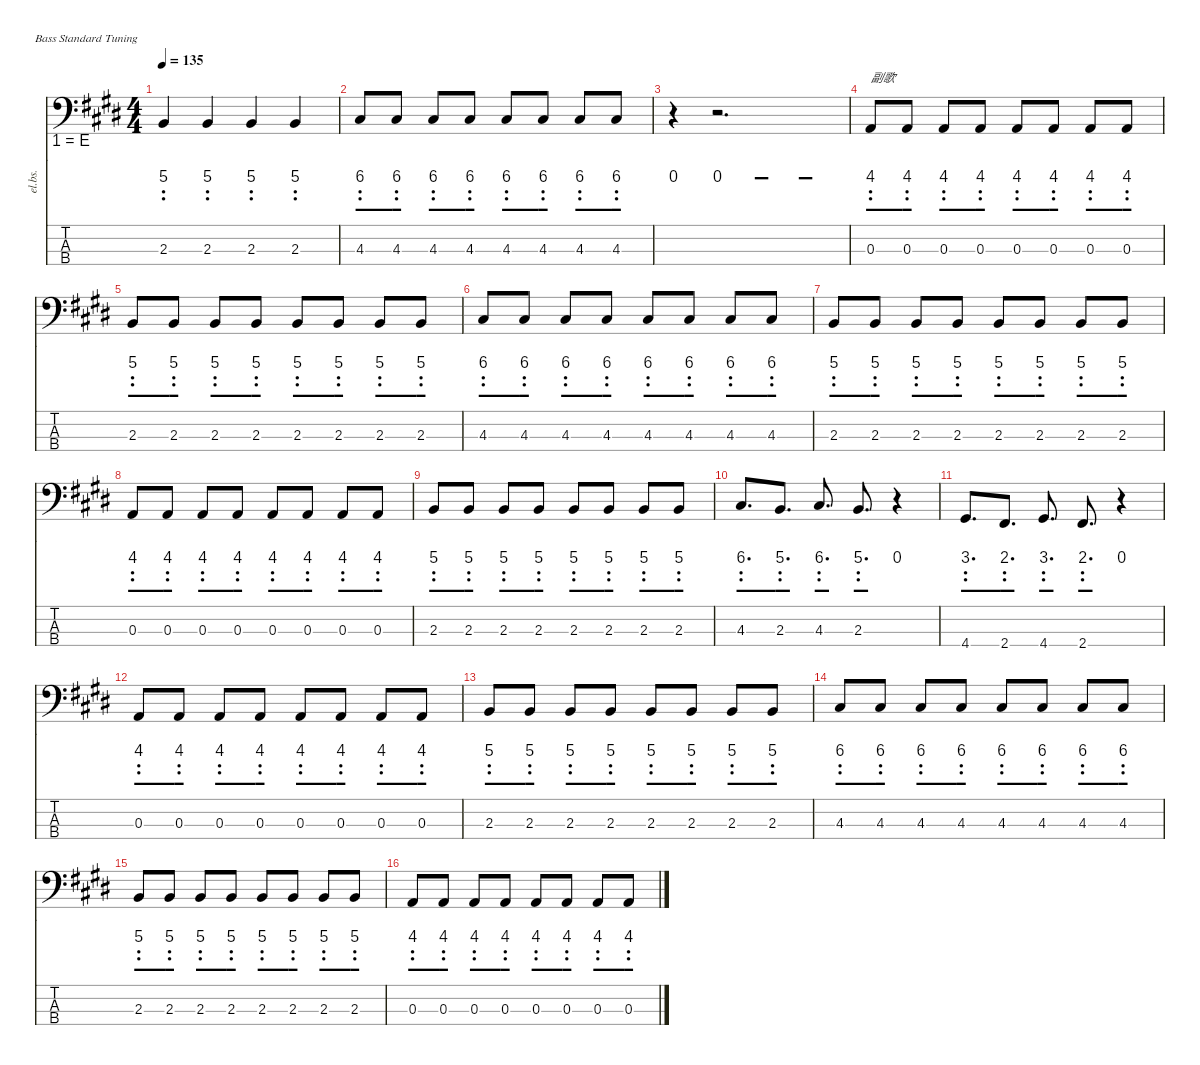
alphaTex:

\defaultSystemsLayout 4
\hideDynamics
\bracketExtendMode nobrackets
\track ("bass" "el.bs.") {instrument electricbassfinger}
\staff {score tabs numbered}
\tuning (G2 D2 A1 E1)
\ts (4 4)
\tempo 135
\clef f4
\ks e
2.3{acc forcenatural}.4{dy mf} 2.3{acc forcenatural}.4 2.3{acc forcenatural}.4 2.3{acc forcenatural}.4 |
4.3{acc #}.8 4.3{acc #}.8 4.3{acc #}.8 4.3{acc #}.8 4.3{acc #}.8 4.3{acc #}.8 4.3{acc #}.8 4.3{acc #}.8 |
r.4 r.2{d} |
0.3{acc forcenatural}.8{txt "副歌"} 0.3{acc forcenatural}.8 0.3{acc forcenatural}.8 0.3{acc forcenatural}.8 0.3{acc forcenatural}.8 0.3{acc forcenatural}.8 0.3{acc forcenatural}.8 0.3{acc forcenatural}.8 |
2.3{acc forcenatural}.8 2.3{acc forcenatural}.8 2.3{acc forcenatural}.8 2.3{acc forcenatural}.8 2.3{acc forcenatural}.8 2.3{acc forcenatural}.8 2.3{acc forcenatural}.8 2.3{acc forcenatural}.8 |
4.3{acc #}.8 4.3{acc #}.8 4.3{acc #}.8 4.3{acc #}.8 4.3{acc #}.8 4.3{acc #}.8 4.3{acc #}.8 4.3{acc #}.8 |
2.3{acc forcenatural}.8 2.3{acc forcenatural}.8 2.3{acc forcenatural}.8 2.3{acc forcenatural}.8 2.3{acc forcenatural}.8 2.3{acc forcenatural}.8 2.3{acc forcenatural}.8 2.3{acc forcenatural}.8 |
0.3{acc forcenatural}.8 0.3{acc forcenatural}.8 0.3{acc forcenatural}.8 0.3{acc forcenatural}.8 0.3{acc forcenatural}.8 0.3{acc forcenatural}.8 0.3{acc forcenatural}.8 0.3{acc forcenatural}.8 |
2.3{acc forcenatural}.8 2.3{acc forcenatural}.8 2.3{acc forcenatural}.8 2.3{acc forcenatural}.8 2.3{acc forcenatural}.8 2.3{acc forcenatural}.8 2.3{acc forcenatural}.8 2.3{acc forcenatural}.8 |
4.3{acc #}.8{d} 2.3{acc forcenatural}.8{d} 4.3{acc #}.8{d} 2.3{acc forcenatural}.8{d} r.4 |
4.4{acc #}.8{d} 2.4{acc #}.8{d} 4.4{acc #}.8{d} 2.4{acc #}.8{d} r.4 |
0.3{acc forcenatural}.8 0.3{acc forcenatural}.8 0.3{acc forcenatural}.8 0.3{acc forcenatural}.8 0.3{acc forcenatural}.8 0.3{acc forcenatural}.8 0.3{acc forcenatural}.8 0.3{acc forcenatural}.8 |
2.3{acc forcenatural}.8 2.3{acc forcenatural}.8 2.3{acc forcenatural}.8 2.3{acc forcenatural}.8 2.3{acc forcenatural}.8 2.3{acc forcenatural}.8 2.3{acc forcenatural}.8 2.3{acc forcenatural}.8 |
4.3{acc #}.8 4.3{acc #}.8 4.3{acc #}.8 4.3{acc #}.8 4.3{acc #}.8 4.3{acc #}.8 4.3{acc #}.8 4.3{acc #}.8 |
2.3{acc forcenatural}.8 2.3{acc forcenatural}.8 2.3{acc forcenatural}.8 2.3{acc forcenatural}.8 2.3{acc forcenatural}.8 2.3{acc forcenatural}.8 2.3{acc forcenatural}.8 2.3{acc forcenatural}.8 |
0.3{acc forcenatural}.8 0.3{acc forcenatural}.8 0.3{acc forcenatural}.8 0.3{acc forcenatural}.8 0.3{acc forcenatural}.8 0.3{acc forcenatural}.8 0.3{acc forcenatural}.8 0.3{acc forcenatural}.8
